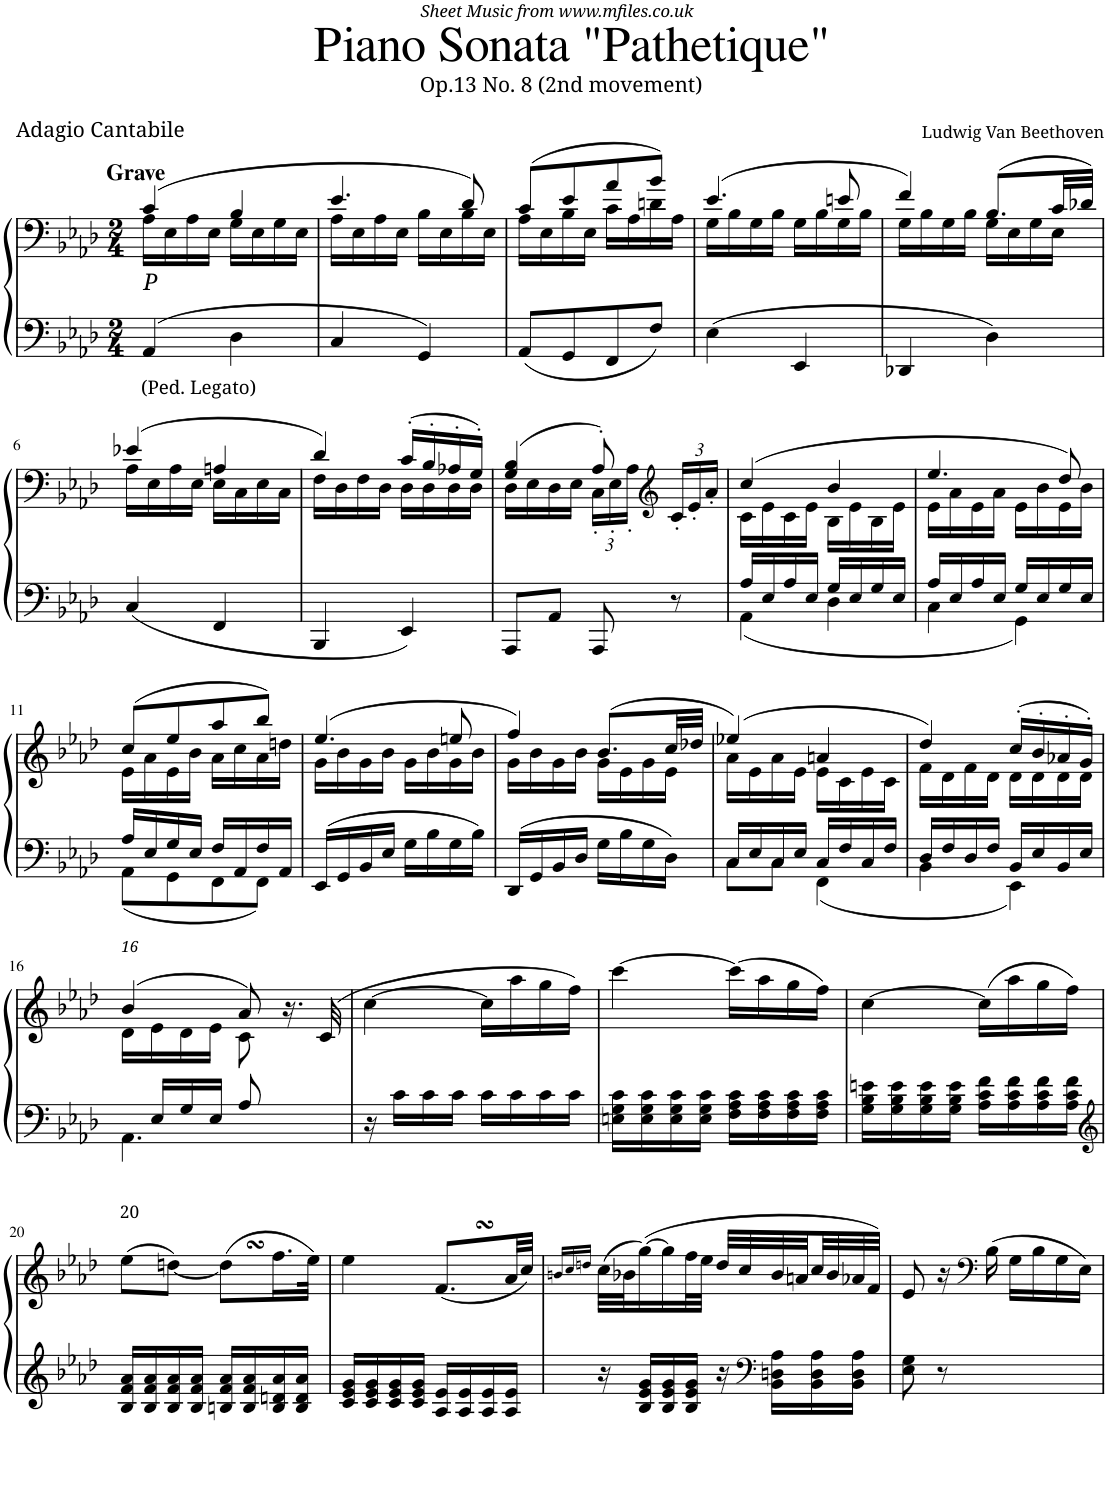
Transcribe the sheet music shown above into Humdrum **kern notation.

**kern	**kern
*part1	*part1
*staff2	*staff1
*clefF4	*clefF4
*k[b-e-a-d-]	*k[b-e-a-d-]
*M2/4	*M2/4
=1	=1
*	*^
!	!LO:TX:b:i:t=P	!
!	!LO:TX:a:B:t=Grave	!
4AA-/	(4c/	16A-\LL
.	.	16E-\
.	.	16A-\
.	.	16E-\JJ
4D-\	4B-/	16G\LL
.	.	16E-\
.	.	16G\
.	.	16E-\JJ
=2	=2	=2
4C/	4.e-/	16A-\LL
.	.	16E-\
.	.	16A-\
.	.	16E-\JJ
4GG/	.	16B-\LL
.	.	16E-\
.	8d-/)	16B-\
.	.	16E-\JJ
=3	=3	=3
8AA-/L	(8c/L	16A-\LL
.	.	16E-\
8GG/	8e-/	16B-\
.	.	16E-\JJ
8FF/	8a-/	16c\LL
.	.	16A-\
8F/J	8b-/J)	16dn\
.	.	16A-\JJ
=4	=4	=4
4E-\	(4.e-/	16G\LL
.	.	16B-\
.	.	16G\
.	.	16B-\JJ
4EE-/	.	16G\LL
.	.	16B-\
.	8en/	16G\
.	.	16B-\JJ
=5	=5	=5
4DD-X/	4f/)	16G\LL
.	.	16B-\
.	.	16G\
.	.	16B-\JJ
4D-\	(8.B-/L	16G\LL
.	.	16E-\
.	.	16G\
.	32c/LL	16E-\JJ
.	32d-X/JJJ)	.
!!LO:LB:g=z	!!
=6	=6	=6
4C/	(4e-X/	16A-\LL
.	.	16E-\
.	.	16A-\
.	.	16E-\JJ
4FF/	4An/	16E-\LL
.	.	16C\
.	.	16E-\
.	.	16C\JJ
=7	=7	=7
4BBB-/	4d-/)	16F\LL
.	.	16D-\
.	.	16F\
.	.	16D-\JJ
4EE-/	(16c'/LL	16D-\LL
.	16B-'/	16D-\
.	16A-X'/	16D-\
.	16G'/JJ)	16D-\JJ
=8	=8	=8
8AAA-/L	(4G/ 4B-/	16D-\LL
.	.	16E-\
8AA-/J	.	16D-\
.	.	16E-\JJ
*	*	*Xbrackettup
8AAA-/	8A-'/)	24C'\LL
.	.	24E-'\
.	.	24A-'\JJ
*	*clefG2	*
8r	24c'/LL	8ryy
.	24e-'/	.
.	24a-'/JJ	.
=9	=9	=9
*^	*	*
16A-/LL	4AA-\	(4cc/	16c\LL
16E-/	.	.	16e-\
16A-/	.	.	16c\
16E-/JJ	.	.	16e-\JJ
16G/LL	4D-\	4b-/	16B-\LL
16E-/	.	.	16e-\
16G/	.	.	16B-\
16E-/JJ	.	.	16e-\JJ
=10	=10	=10	=10
16A-/LL	4C\	4.ee-/	16e-\LL
16E-/	.	.	16a-\
16A-/	.	.	16e-\
16E-/JJ	.	.	16a-\JJ
16G/LL	4GG\	.	16e-\LL
16E-/	.	.	16b-\
16G/	.	8dd-/)	16e-\
16E-/JJ	.	.	16b-\JJ
!!LO:LB:g=z	!!
=11	=11	=11	=11
16A-/LL	8AA-\L	(8cc/L	16e-\LL
16E-/	.	.	16a-\
16G/	8GG\	8ee-/	16e-\
16E-/JJ	.	.	16b-\JJ
16F/LL	8FF\	8aa-/	16a-\LL
16AA-/	.	.	16cc\
16F/	8FF\J	8bb-/J)	16a-\
16AA-/JJ	.	.	16ddn\JJ
*v	*v	*	*
=12	=12	=12
16EE-/LL	(4.ee-/	16g\LL
16GG/	.	16b-\
16BB-/	.	16g\
16E-/JJ	.	16b-\JJ
16G\LL	.	16g\LL
16B-\	.	16b-\
16G\	8een/	16g\
16B-\JJ	.	16b-\JJ
=13	=13	=13
16DD-/LL	4ff/)	16g\LL
16GG/	.	16b-\
16BB-/	.	16g\
16D-/JJ	.	16b-\JJ
16G\LL	(8.b-/L	16g\LL
16B-\	.	16e-\
16G\	.	16g\
16D-\JJ	32cc/LL	16e-\JJ
.	32dd-X/JJJ	.
=14	=14	=14
*^	*	*
8C\L	16C/LL	(4ee-X/)	16a-\LL
.	16E-/	.	16e-\
8C\J	16C/	.	16a-\
.	16E-/JJ	.	16e-\JJ
16C/LL	4FF\	4an/	16e-\LL
16F/	.	.	16c\
16C/	.	.	16e-\
16F/JJ	.	.	16c\JJ
=15	=15	=15	=15
16D-/LL	4BB-\	4dd-/)	16f\LL
16F/	.	.	16d-\
16D-/	.	.	16f\
16F/JJ	.	.	16d-\JJ
16BB-/LL	4EE-\	(16cc'/LL	16d-\LL
16E-/	.	16b-'/	16d-\
16BB-/	.	16a-X'/	16d-\
16E-/JJ	.	16g'/JJ)	16d-\JJ
!!LO:LB:g=z	!!
=16	=16	=16	=16
!	!	!LO:TX:a:i:t=16	!
4.AA-\	16ryy	(4b-/	16d-\LL
.	16E-/LL	.	16e-\
.	16G/	.	16d-\
.	16E-/JJ	.	16e-\JJ
.	8A-/	8a-/)	8c\
8ryy	8ryy	16.r	8ryy
.	.	(32c/	.
*v	*v	*	*
*	*v	*v
=17	=17
16r	[4cc\
16c\LL	.
16c\	.
16c\JJ	.
16c\LL	16cc\LL]
16c\	16aa-\
16c\	16gg\
16c\JJ	16ff\JJ)
=18	=18
*^	*
16En\ 16G\ 16c\LL	2ryy	[>4ccc\
16E\ 16G\ 16c\	.	.
16E\ 16G\ 16c\	.	.
16E\ 16G\ 16c\JJ	.	.
16F\ 16A-\ 16c\LL	.	(16ccc\LL]
16F\ 16A-\ 16c\	.	16aa-\
16F\ 16A-\ 16c\	.	16gg\
16F\ 16A-\ 16c\JJ	.	16ff\JJ)
=19	=19	=19
16G\ 16B-\ 16en\LL	2ryy	[>4cc\
16G\ 16B-\ 16e\	.	.
16G\ 16B-\ 16e\	.	.
16G\ 16B-\ 16e\JJ	.	.
16A-\ 16c\ 16f\LL	.	(16cc\LL]
16A-\ 16c\ 16f\	.	16aa-\
16A-\ 16c\ 16f\	.	16gg\
16A-\ 16c\ 16f\JJ	.	16ff\JJ)
!!LO:LB:g=z
=20	=20	=20
*clefG2	*	*
!	!	!LO:TX:a:t=20
16B-/ 16f/ 16a-/LL	2ryy	(8ee-\L
16B-/ 16f/ 16a-/	.	.
16B-/ 16f/ 16a-/	.	[8ddn\J)
16B-/ 16f/ 16a-/JJ	.	.
16Bn/ 16f/ 16a-/LL	.	(8dd\L]
16B/ 16f/ 16a-/	.	.
16B/ 16dn/ 16a-/	.	16.ffsSSS\L
16B/ 16d/ 16a-/JJ	.	.
.	.	32ee-\JJk)
=21	=21	=21
16c/ 16e-/ 16g/LL	2ryy	4ee-\
16c/ 16e-/ 16g/	.	.
16c/ 16e-/ 16g/	.	.
16c/ 16e-/ 16g/JJ	.	.
16A-/ 16e-/LL	.	(<8.f/L
16A-/ 16e-/	.	.
16A-/ 16e-/	.	.
16A-/ 16e-/JJ	.	32a-sSSs/LL
.	.	32cc/JJJ)
*v	*v	*
=22	=22
.	16qbn/LL
.	16qcc/
.	16qddn/JJ
16r	(32cc\LLL
.	32b-X\J
16B-/ 16e-/ 16g/LL	([16gg\)
16B-/ 16e-/ 16g/	16gg\]
16B-/ 16e-/ 16g/JJ	32ff\L
.	32ee-\JJJ
16r	32dd/LLL
.	32cc/
*clefF4	*
16BB-\ 16Dn\ 16A-\LL	32b-/
.	32an/
16BB-\ 16D\ 16A-\	32cc/
.	32b-/
16BB-\ 16D\ 16A-\JJ	32a-X/
.	32f/JJJ)
=23	=23
8E-\ 8G\	8e-/
8r	16r
*	*clefF4
.	(16B-\
4ryy	16G\LL
.	16B-\
.	16G\
.	16E-\JJ)
=	=
*-	*-
